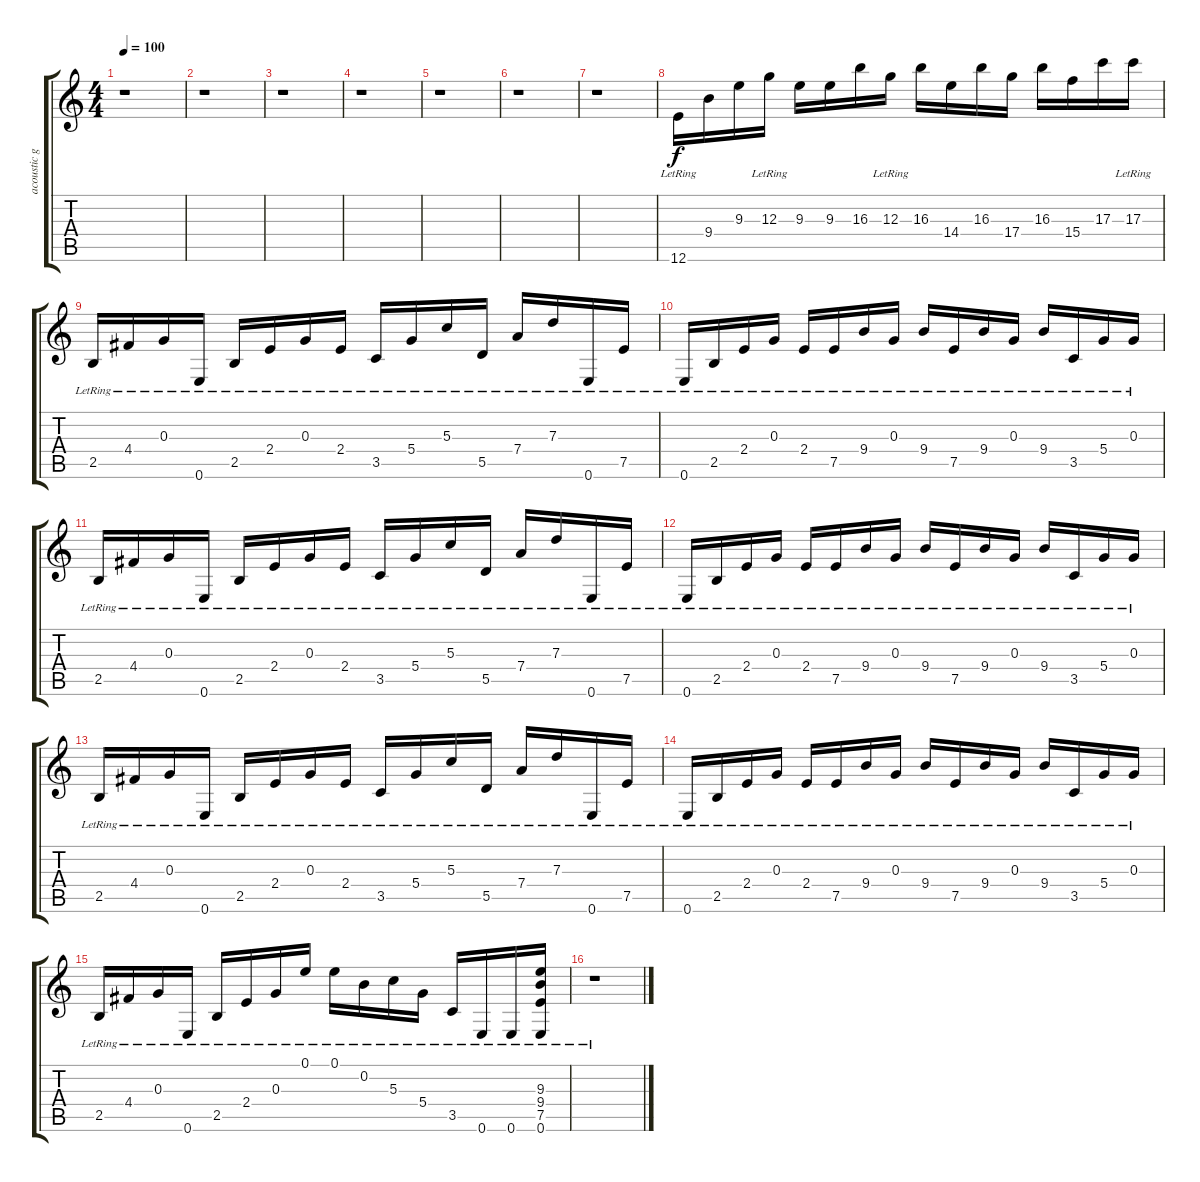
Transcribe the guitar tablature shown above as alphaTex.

\track ("acoustic guitar" "acoustic g") {instrument acousticguitarnylon}
\staff {score tabs}
\tuning (E4 B3 G3 D3 A2 E2) {hide}
\ts (4 4)
\tempo 100
\clef g2
\ks c
r.1{dy f} |
r.1 |
r.1 |
r.1 |
r.1 |
r.1 |
r.1 |
12.6{lr}.16 9.4.16 9.3.16 12.3{lr}.16 9.3.16 9.3.16 16.3.16 12.3{lr}.16 16.3.16 14.4.16 16.3.16 17.4.16 16.3.16 15.4.16 17.3.16 17.3{lr}.16 |
2.5{lr}.16 4.4{lr}.16 0.3{lr}.16 0.6{lr}.16 2.5{lr}.16 2.4{lr}.16 0.3{lr}.16 2.4{lr}.16 3.5{lr}.16 5.4{lr}.16 5.3{lr}.16 5.5{lr}.16 7.4{lr}.16 7.3{lr}.16 0.6{lr}.16 7.5{lr}.16 |
0.6{lr}.16 2.5{lr}.16 2.4{lr}.16 0.3{lr}.16 2.4{lr}.16 7.5{lr}.16 9.4{lr}.16 0.3{lr}.16 9.4{lr}.16 7.5{lr}.16 9.4{lr}.16 0.3{lr}.16 9.4{lr}.16 3.5{lr}.16 5.4{lr}.16 0.3{lr}.16 |
2.5{lr}.16 4.4{lr}.16 0.3{lr}.16 0.6{lr}.16 2.5{lr}.16 2.4{lr}.16 0.3{lr}.16 2.4{lr}.16 3.5{lr}.16 5.4{lr}.16 5.3{lr}.16 5.5{lr}.16 7.4{lr}.16 7.3{lr}.16 0.6{lr}.16 7.5{lr}.16 |
0.6{lr}.16 2.5{lr}.16 2.4{lr}.16 0.3{lr}.16 2.4{lr}.16 7.5{lr}.16 9.4{lr}.16 0.3{lr}.16 9.4{lr}.16 7.5{lr}.16 9.4{lr}.16 0.3{lr}.16 9.4{lr}.16 3.5{lr}.16 5.4{lr}.16 0.3{lr}.16 |
2.5{lr}.16 4.4{lr}.16 0.3{lr}.16 0.6{lr}.16 2.5{lr}.16 2.4{lr}.16 0.3{lr}.16 2.4{lr}.16 3.5{lr}.16 5.4{lr}.16 5.3{lr}.16 5.5{lr}.16 7.4{lr}.16 7.3{lr}.16 0.6{lr}.16 7.5{lr}.16 |
0.6{lr}.16 2.5{lr}.16 2.4{lr}.16 0.3{lr}.16 2.4{lr}.16 7.5{lr}.16 9.4{lr}.16 0.3{lr}.16 9.4{lr}.16 7.5{lr}.16 9.4{lr}.16 0.3{lr}.16 9.4{lr}.16 3.5{lr}.16 5.4{lr}.16 0.3{lr}.16 |
2.5{lr}.16 4.4{lr}.16 0.3{lr}.16 0.6{lr}.16 2.5{lr}.16 2.4{lr}.16 0.3{lr}.16 0.1{lr}.16 0.1{lr}.16 0.2{lr}.16 5.3{lr}.16 5.4{lr}.16 3.5{lr}.16 0.6{lr}.16 0.6{lr}.16 (9.3{lr} 9.4{lr} 7.5{lr} 0.6{lr}).16 |
r.1
